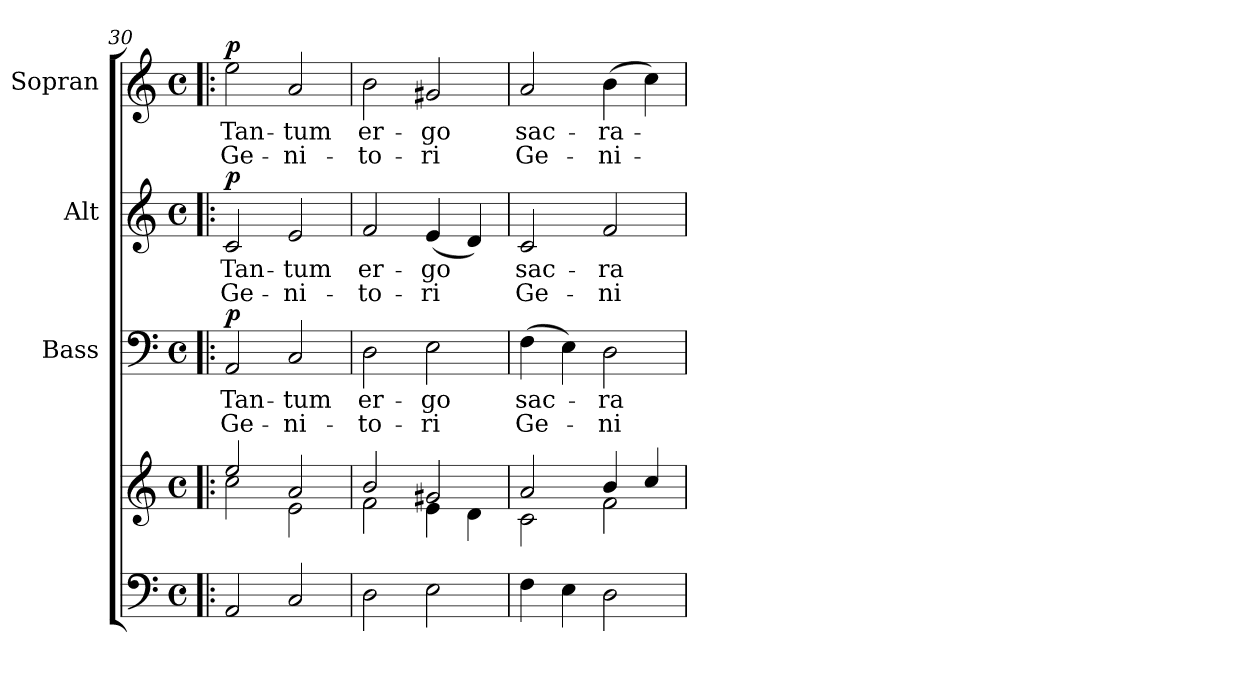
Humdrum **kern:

**kern	**kern	**kern	**text	**text	**dynam	**kern	**text	**text	**dynam	**kern	**text	**text	**dynam
*part4	*part4	*part3	*part3	*part3	*part3	*part2	*part2	*part2	*part2	*part1	*part1	*part1	*part1
*staff5	*staff4	*staff3	*staff3	*staff3	*staff3	*staff2	*staff2	*staff2	*staff2	*staff1	*staff1	*staff1	*staff1
*	*	*I"Bass	*	*	*	*I"Alt	*	*	*	*I"Sopran	*	*	*
*	*	*I'B.	*	*	*	*I'A.	*	*	*	*I'S.	*	*	*
*clefF4	*clefG2	*clefF4	*	*	*	*clefG2	*	*	*	*clefG2	*	*	*
*k[]	*k[]	*k[]	*	*	*	*k[]	*	*	*	*k[]	*	*	*
*C:	*C:	*C:	*	*	*	*C:	*	*	*	*C:	*	*	*
*M4/4	*M4/4	*M4/4	*	*	*	*M4/4	*	*	*	*M4/4	*	*	*
*met(c)	*met(c)	*met(c)	*	*	*	*met(c)	*	*	*	*met(c)	*	*	*
=30!|:	=30!|:	=30!|:	=30!|:	=30!|:	=30!|:	=30!|:	=30!|:	=30!|:	=30!|:	=30!|:	=30!|:	=30!|:	=30!|:
*	*^	*	*	*	*	*	*	*	*	*	*	*	*
!	!	!	!	!LO:LY:b	!LO:LY:b	!LO:DY:a	!	!LO:LY:b	!LO:LY:b	!LO:DY:a	!	!LO:LY:b	!LO:LY:b	!LO:DY:a
2AA/	2ee/	2cc\	2AA/	Tan-	Ge-	p	2c/	Tan-	Ge-	p	2ee\	Tan-	Ge-	p
!	!	!	!	!LO:LY:b	!LO:LY:b	!	!	!LO:LY:b	!LO:LY:b	!	!	!LO:LY:b	!LO:LY:b	!
2C/	2a/	2e\	2C/	-tum	-ni-	.	2e/	-tum	-ni-	.	2a/	-tum	-ni-	.
=31	=31	=31	=31	=31	=31	=31	=31	=31	=31	=31	=31	=31	=31	=31
!	!	!	!	!LO:LY:b	!LO:LY:b	!	!	!LO:LY:b	!LO:LY:b	!	!	!LO:LY:b	!LO:LY:b	!
2D\	2b/	2f\	2D\	er-	-to-	.	2f/	er-	-to-	.	2b\	er-	-to-	.
!	!	!	!	!LO:LY:b	!LO:LY:b	!	!	!LO:LY:b	!LO:LY:b	!	!	!LO:LY:b	!LO:LY:b	!
2E\	2g#X/	4e\	2E\	-go	-ri	.	(<4e/	-go	-ri	.	2g#X/	-go	-ri	.
.	.	4d\	.	.	.	.	4d/)	.	.	.	.	.	.	.
!!LO:LB:g=z
=32	=32	=32	=32	=32	=32	=32	=32	=32	=32	=32	=32	=32	=32	=32
!	!	!	!	!LO:LY:b	!LO:LY:b	!	!	!LO:LY:b	!LO:LY:b	!	!	!LO:LY:b	!LO:LY:b	!
4F\	2a/	2c\	(>4F\	sac-	Ge-	.	2c/	sac-	Ge-	.	2a/	sac-	Ge-	.
4E\	.	.	4E\)	.	.	.	.	.	.	.	.	.	.	.
!	!	!	!	!LO:LY:b	!LO:LY:b	!	!	!LO:LY:b	!LO:LY:b	!	!	!LO:LY:b	!LO:LY:b	!
2D\	4b/	2f\	2D\	-ra-	-ni-	.	2f/	-ra-	-ni-	.	(>4b\	-ra-	-ni-	.
.	4cc/	.	.	.	.	.	.	.	.	.	4cc\)	.	.	.
*	*v	*v	*	*	*	*	*	*	*	*	*	*	*	*
=	=	=	=	=	=	=	=	=	=	=	=	=	=
*-	*-	*-	*-	*-	*-	*-	*-	*-	*-	*-	*-	*-	*-
